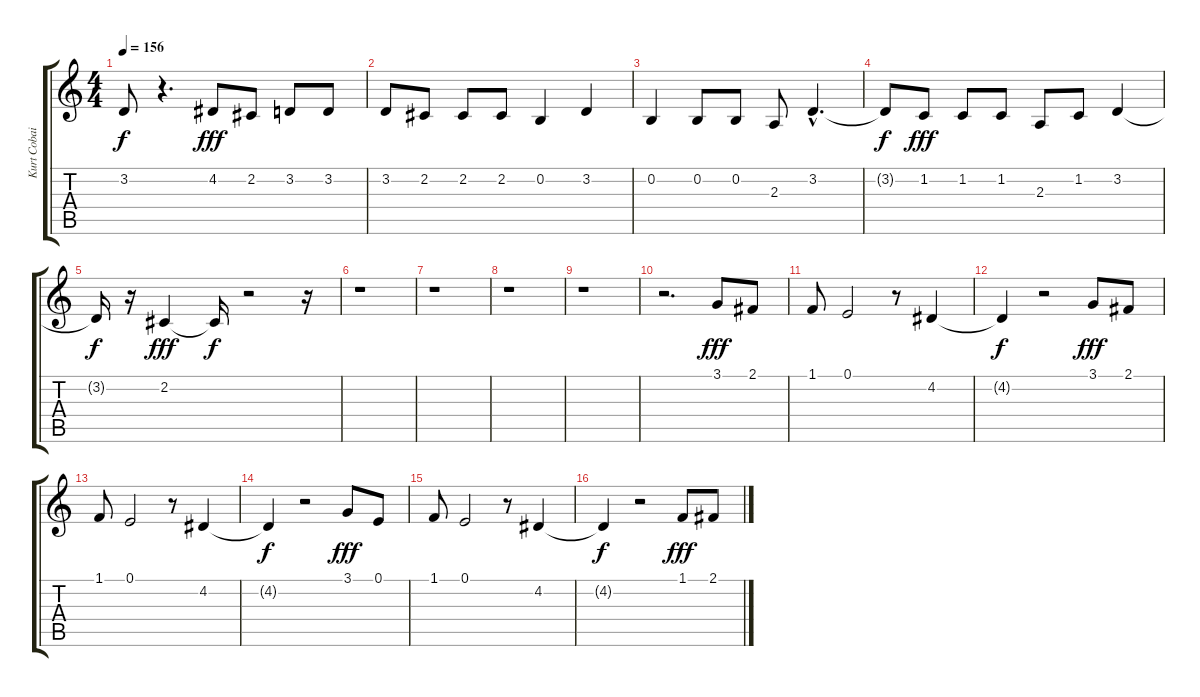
\track ("Kurt Cobain(Vocals)" "Kurt Cobai") {instrument lead6voice}
\staff {score tabs}
\tuning (E4 B3 G3 D3 A2 E2) {hide}
\ts (4 4)
\tempo 156
\clef g2
\ks c
3.2{t}.8{dy f} r.4{d} 4.2.8{dy fff} 2.2.8 3.2.8 3.2.8 |
3.2.8 2.2.8 2.2.8 2.2.8 0.2.4 3.2.4 |
0.2.4 0.2.8 0.2.8 2.3.8 3.2{hac}.4{d} |
3.2{t}.8{dy f} 1.2.8{dy fff} 1.2.8 1.2.8 2.3.8 1.2.8 3.2.4 |
3.2{t}.16{dy f} r.16 2.2.4{dy fff} 2.2{t}.16{dy f} r.2 r.16 |
r.1 |
r.1 |
r.1 |
r.1 |
r.2{d} 3.1.8{dy fff} 2.1.8 |
1.1.8 0.1.2 r.8 4.2.4 |
4.2{t}.4{dy f} r.2 3.1.8{dy fff} 2.1.8 |
1.1.8 0.1.2 r.8 4.2.4 |
4.2{t}.4{dy f} r.2 3.1.8{dy fff} 0.1.8 |
1.1.8 0.1.2 r.8 4.2.4 |
4.2{t}.4{dy f} r.2 1.1.8{dy fff} 2.1.8
